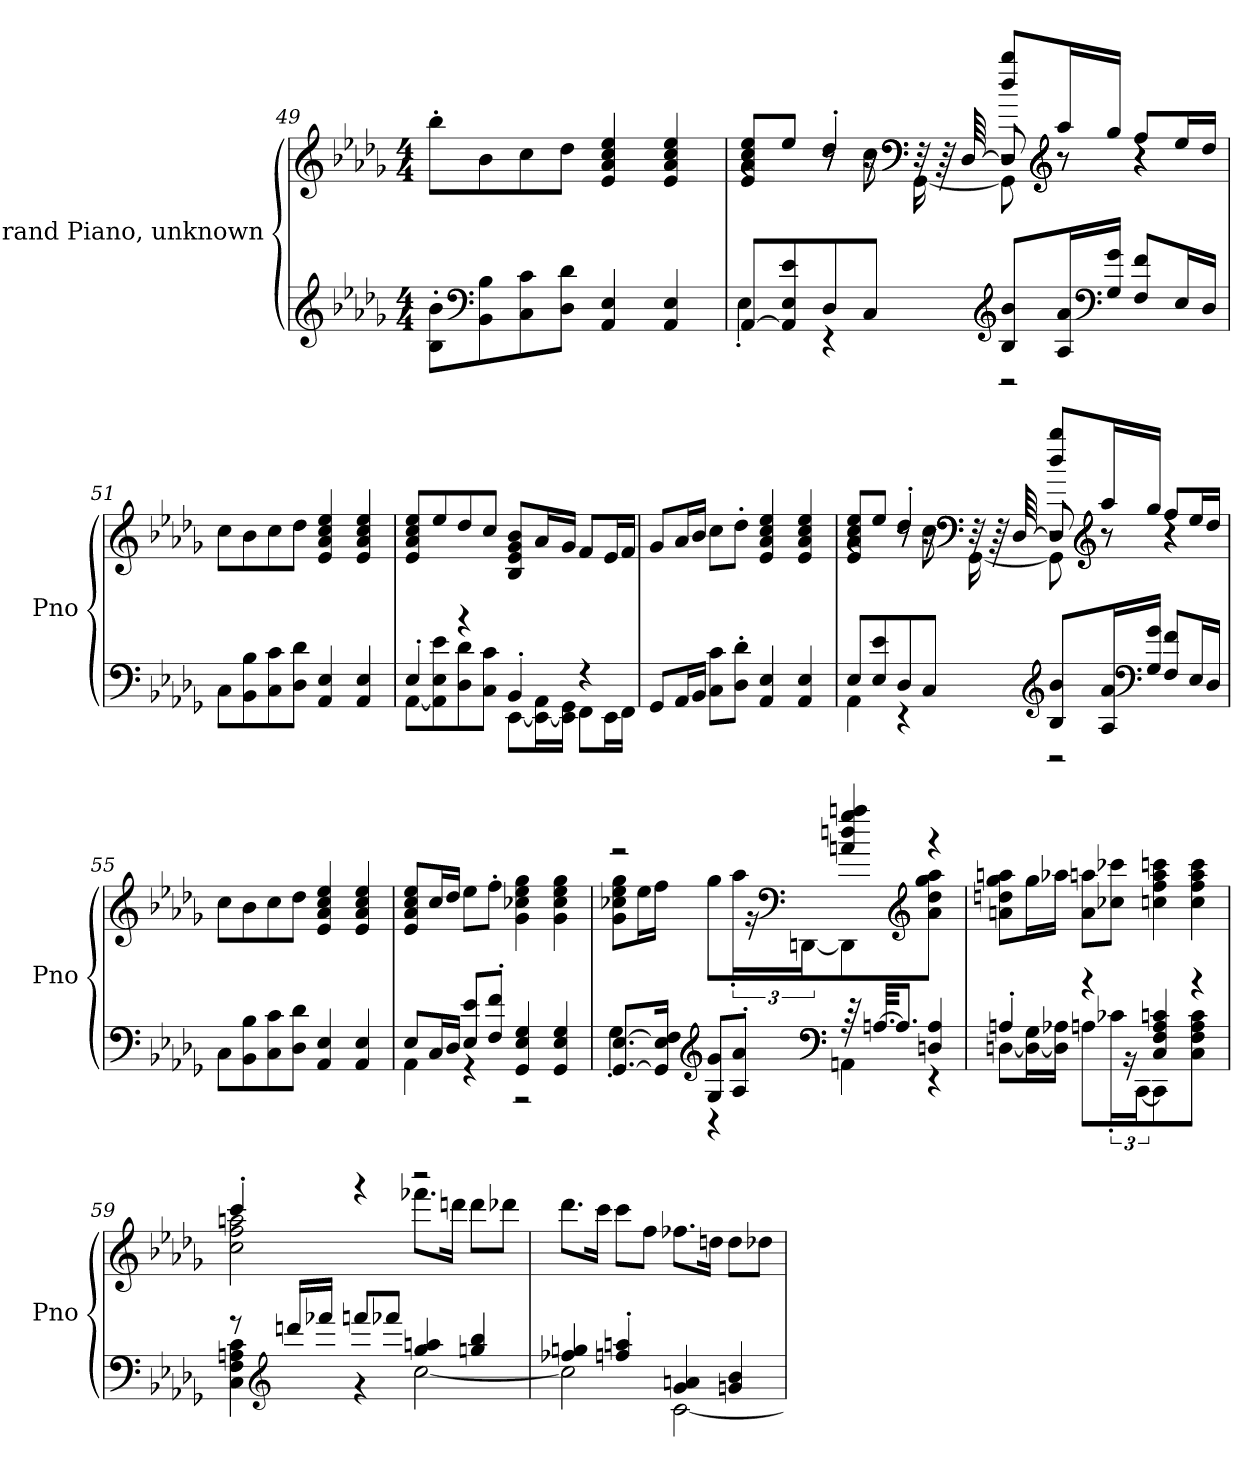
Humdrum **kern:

**kern	**kern
*part1	*part1
*staff2	*staff1
*I"Grand Piano, unknown	*
*I'Pno	*
*clefG2	*clefG2
*k[b-e-a-d-g-]	*k[b-e-a-d-g-]
*M4/4	*M4/4
=49	=49
8B-\' 8b-\'L	8bb-'\L
*clefF4	*
8BB-\ 8B-\	8b-\
8C\ 8c\	8cc\
8D-\ 8d-\J	8dd-\J
4AA-/ 4E-/	4e-/ 4a-/ 4cc/ 4ee-/
4AA-/ 4E-/	4e-/ 4a-/ 4cc/ 4ee-/
!!LO:LB:g=z
=50	=50
*^	*^
*	*	*	*^
*	*	*	*	*^
[8AA-/L	4E-'\	8e-/ 8a-/ 8cc/ 8ee-/L	4r	4r	4r
8AA-/] 8E-/ 8e-/	.	8ee-/J	.	.	.
8D-/	4r	4dd-'/	8r	8r	8r
8C/J	.	.	8cc\	16r	16r
*	*	*clefF4	*	*	*
.	.	.	.	32r	[16GG-\
.	.	.	.	64r	.
.	.	.	.	[64D-/	.
*clefG2	*	*	*	*	*
8B-/ 8b-/L	2r	8dd-/ 8bb-/L	2r	8D-/]	8GG-\]
*	*	*clefG2	*	*	*
16A-/ 16a-/L	.	16aa-/L	.	8r	8r
*clefF4	*	*	*	*	*
16G-/ 16g-/JJ	.	16gg-/JJ	.	.	.
8F/ 8f/L	.	8ff/L	.	4r	4r
16E-/L	.	16ee-/L	.	.	.
16D-/JJ	.	16dd-/JJ	.	.	.
*v	*v	*	*	*	*
*	*v	*v	*v	*v
=51	=51
8C\L	8cc\L
8BB-\ 8B-\	8b-\
8C\ 8c\	8cc\
8D-\ 8d-\J	8dd-\J
4AA-/ 4E-/	4e-/ 4a-/ 4cc/ 4ee-/
4AA-/ 4E-/	4e-/ 4a-/ 4cc/ 4ee-/
=52	=52
*^	*
4E-'/	[8AA-\L	8e-/ 8a-/ 8cc/ 8ee-/L
.	8AA-\] 8E-\ 8e-\	8ee-/
4r	8D-\ 8d-\	8dd-/
.	8C\ 8c\J	8cc/J
4BB-'/	[8EE-\L	8B-/ 8e-/ 8g-/ 8b-/L
.	16EE-\_ 16AA-\L	16a-/L
.	16EE-\] 16GG-\JJ	16g-/JJ
4r	8FF\L	8f/L
.	16EE-\L	16e-/L
.	16FF\JJ	16f/JJ
*v	*v	*
!!LO:LB:g=z
=53	=53
8GG-/L	8g-/L
16AA-/L	16a-/L
16BB-/JJ	16b-/JJ
8C\ 8c\L	8cc\L
8D-\' 8d-\'J	8dd-'\J
4AA-/ 4E-/	4e-/ 4a-/ 4cc/ 4ee-/
4AA-/ 4E-/	4e-/ 4a-/ 4cc/ 4ee-/
=54	=54
*^	*^
*	*	*	*^
*	*	*	*	*^
8E-/L	4AA-\	8e-/ 8a-/ 8cc/ 8ee-/L	4r	4r	4r
8E-/ 8e-/	.	8ee-/J	.	.	.
8D-/	4r	4dd-'/	8r	8r	8r
8C/J	.	.	8cc\	16r	16r
*	*	*clefF4	*	*	*
.	.	.	.	32r	[16GG-\
.	.	.	.	64r	.
.	.	.	.	[64D-/	.
*clefG2	*	*	*	*	*
8B-/ 8b-/L	2r	8dd-/ 8bb-/L	2r	8D-/]	8GG-\]
*	*	*clefG2	*	*	*
16A-/ 16a-/L	.	16aa-/L	.	8r	8r
*clefF4	*	*	*	*	*
16G-/ 16g-/JJ	.	16gg-/JJ	.	.	.
8F/ 8f/L	.	8ff/L	.	4r	4r
16E-/L	.	16ee-/L	.	.	.
16D-/JJ	.	16dd-/JJ	.	.	.
*v	*v	*	*	*	*
*	*v	*v	*v	*v
=55	=55
8C\L	8cc\L
8BB-\ 8B-\	8b-\
8C\ 8c\	8cc\
8D-\ 8d-\J	8dd-\J
4AA-/ 4E-/	4e-/ 4a-/ 4cc/ 4ee-/
4AA-/ 4E-/	4e-/ 4a-/ 4cc/ 4ee-/
=56	=56
*^	*
8E-/L	4AA-\	8e-/ 8a-/ 8cc/ 8ee-/L
16C/L	.	16cc/L
16D-/JJ	.	16dd-/JJ
8E-/ 8e-/L	4r	8ee-\L
8F/' 8f/'J	.	8ff'\J
4GG-/ 4E-/ 4G-/	2r	4g-\ 4cc-X\ 4ee-\ 4gg-\
4GG-/ 4E-/ 4G-/	.	4g-\ 4cc-\ 4ee-\ 4gg-\
!!LO:PB:g=z
=57	=57	=57
*	*	*^
[8.GG-/ [8.E-/L	4G-'\	2r	8g-\ 8cc-X\ 8ee-\ 8gg-\L
.	.	.	16ee-\L
16GG-/] 16E-/] 16F/Jk	.	.	16ff\JJ
*clefG2	*	*	*
8G-/ 8g-/L	4r	.	8gg-\L
8A-/' 8a-/'J	.	.	24aa-'\Jk
.	.	.	24r
*	*	*clefF4	*
.	.	.	[24DDn\
*clefF4	*	*	*
64r	4AAn\	4an/ 4ddn/ 4gg-/ 4aan/	4DD\]
[32.An/KKL	.	.	.
8.A/J]	.	.	.
*	*	*clefG2	*
4Dn/ 4A/	4r	4r	4a\ 4dd\ 4gg-\ 4aa\
*	*	*v	*v
=58	=58	=58
4An'/	[8Dn\L	8an\ 8ddn\ 8gg-\ 8aan\L
.	16D\_ 16G-\L	16gg-\L
.	16D\] 16A-X\JJ	16aa-X\JJ
4r	8An\L	8a\ 8aan\L
.	24c-X'\Jk	8cc-X\ 8ccc-X\J
.	24r	.
.	[24CC\	.
4C/ 4F/ 4A/ 4cn/	4CC\]	4ccn\ 4ff\ 4aa\ 4cccn\
4r	4C\ 4F\ 4A\ 4c\	4cc\ 4ff\ 4aa\ 4ccc\
!!LO:LB:g=z
=59	=59	=59
*	*	*^
8r	4C\ 4F\ 4An\ 4c\	4ccc'/	2cc\ 2ff\ 2aan\
*clefG2	*	*	*
16dddn/LL	.	.	.
16fff-X/JJ	.	.	.
8fffn/L	4r	4r	.
8fff-X/J	.	.	.
4gg-/ 4aan/	[2cc\	2r	8.fff-X\L
.	.	.	16dddn\Jk
4ggn/ 4bb-/	.	.	8ddd\L
.	.	.	8ddd-X\J
*	*	*v	*v
=60	=60	=60
4ff-X/ 4ggn/	2cc\]	8.ddd-\L
.	.	16ccc\Jk
4ffn/' 4aan/'	.	8ccc\L
.	.	8ff\J
4g-/ 4an/	[2c\	8.ff-X\L
.	.	16ddn\Jk
4gn/ 4b-/	.	8dd\L
.	.	8dd-X\J
*v	*v	*
=	=
*-	*-
